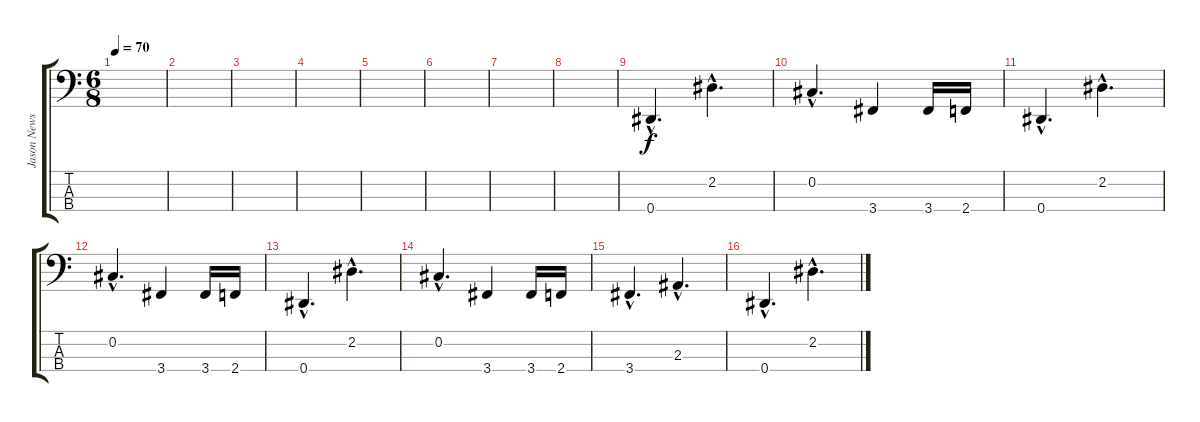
\track ("Jason Newsted" "Jason News") {instrument electricbasspick}
\staff {score tabs}
\tuning (Gb2 Db2 Ab1 Eb1) {hide}
\ts (6 8)
\tempo 70
\clef f4
\ks c
|
|
|
|
|
|
|
|
0.4{hac}.4{d} 2.2{hac}.4{d} |
0.2{hac}.4{d} 3.4.4 3.4.16 2.4.16 |
0.4{hac}.4{d} 2.2{hac}.4{d} |
0.2{hac}.4{d} 3.4.4 3.4.16 2.4.16 |
0.4{hac}.4{d} 2.2{hac}.4{d} |
0.2{hac}.4{d} 3.4.4 3.4.16 2.4.16 |
3.4{hac}.4{d} 2.3{hac}.4{d} |
0.4{hac}.4{d} 2.2{hac}.4{d}
